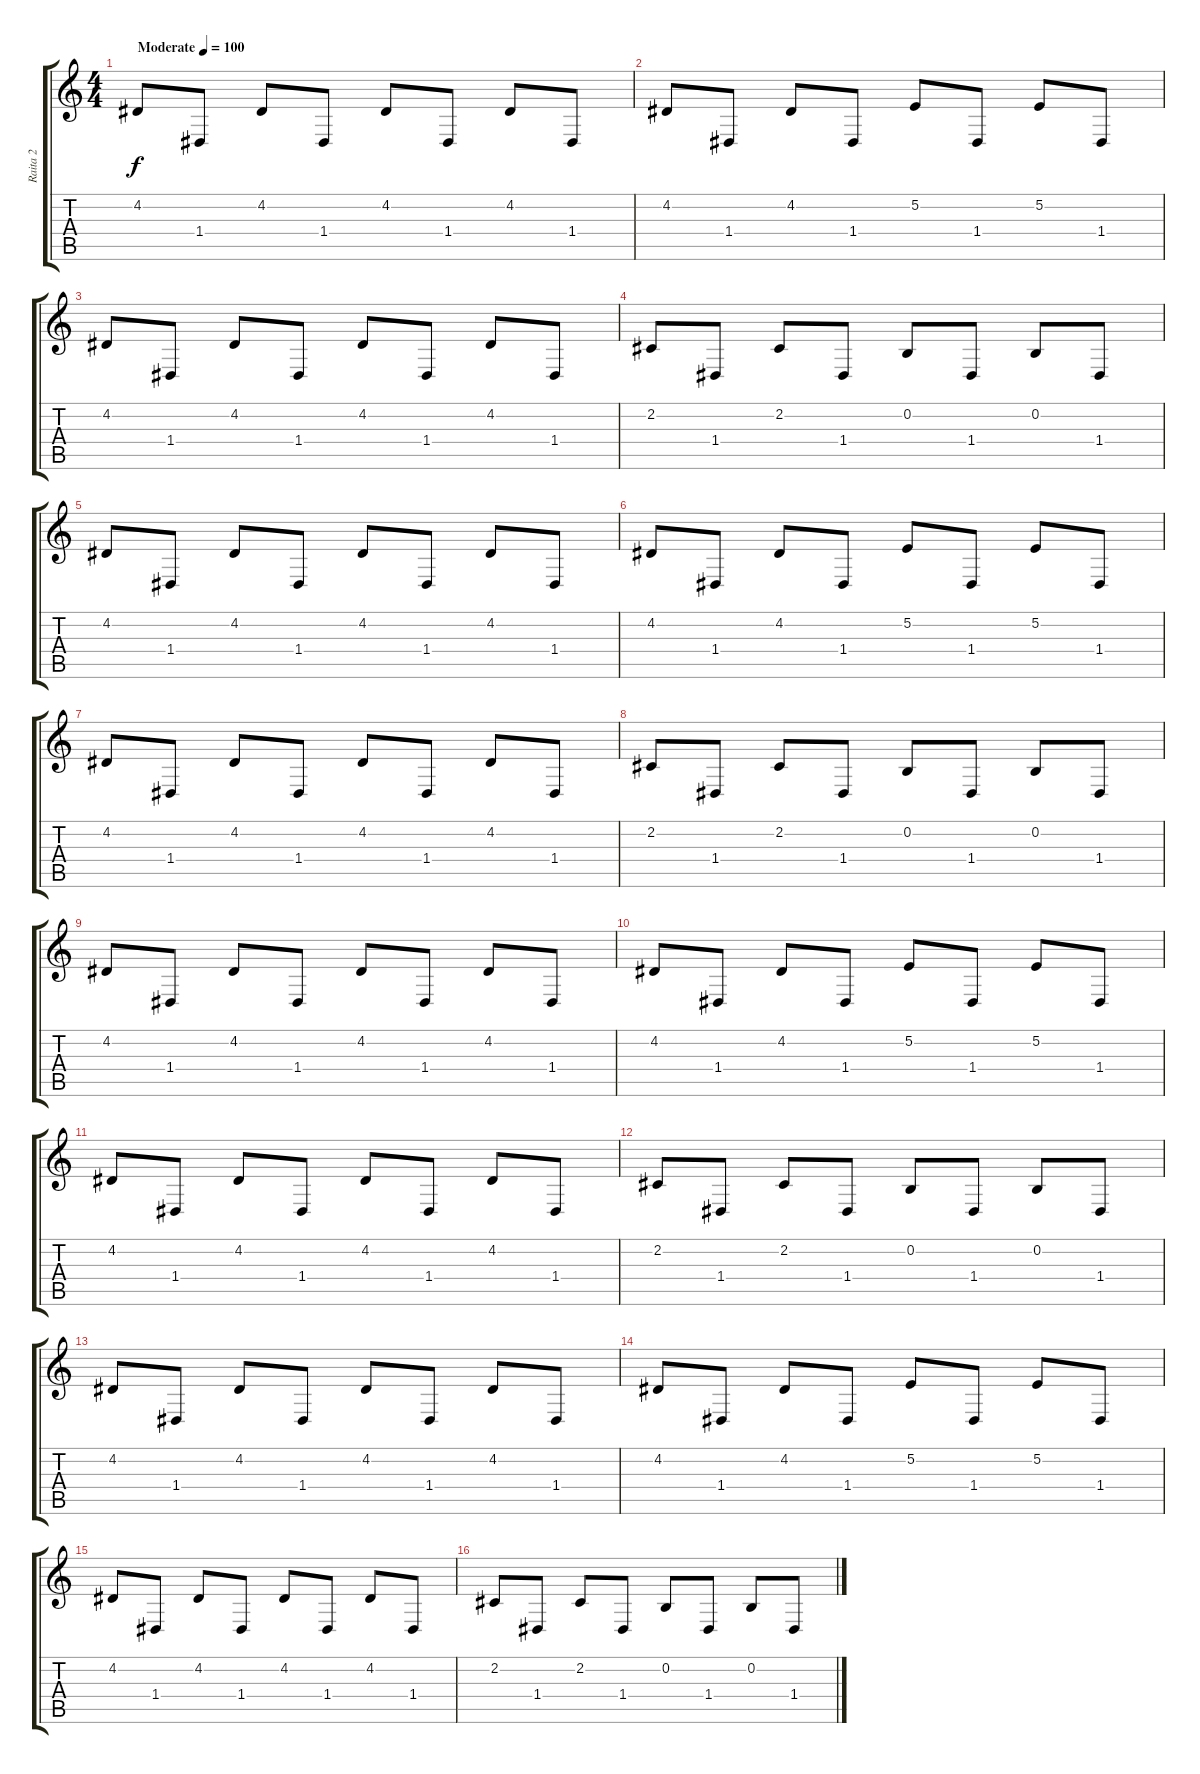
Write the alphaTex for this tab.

\track ("Raita 2" "Raita 2") {instrument pizzicatostrings}
\staff {score tabs}
\tuning (E4 B3 G3 D3 A2 E2) {hide}
\ts (4 4)
\tempo (100 "Moderate")
\clef g2
\ks c
4.2.8{dy f instrument pizzicatostrings} 1.4.8 4.2.8 1.4.8 4.2.8 1.4.8 4.2.8 1.4.8 |
4.2.8 1.4.8 4.2.8 1.4.8 5.2.8 1.4.8 5.2.8 1.4.8 |
4.2.8 1.4.8 4.2.8 1.4.8 4.2.8 1.4.8 4.2.8 1.4.8 |
2.2.8 1.4.8 2.2.8 1.4.8 0.2.8 1.4.8 0.2.8 1.4.8 |
4.2.8 1.4.8 4.2.8 1.4.8 4.2.8 1.4.8 4.2.8 1.4.8 |
4.2.8 1.4.8 4.2.8 1.4.8 5.2.8 1.4.8 5.2.8 1.4.8 |
4.2.8 1.4.8 4.2.8 1.4.8 4.2.8 1.4.8 4.2.8 1.4.8 |
2.2.8 1.4.8 2.2.8 1.4.8 0.2.8 1.4.8 0.2.8 1.4.8 |
4.2.8 1.4.8 4.2.8 1.4.8 4.2.8 1.4.8 4.2.8 1.4.8 |
4.2.8 1.4.8 4.2.8 1.4.8 5.2.8 1.4.8 5.2.8 1.4.8 |
4.2.8 1.4.8 4.2.8 1.4.8 4.2.8 1.4.8 4.2.8 1.4.8 |
2.2.8 1.4.8 2.2.8 1.4.8 0.2.8 1.4.8 0.2.8 1.4.8 |
4.2.8 1.4.8 4.2.8 1.4.8 4.2.8 1.4.8 4.2.8 1.4.8 |
4.2.8 1.4.8 4.2.8 1.4.8 5.2.8 1.4.8 5.2.8 1.4.8 |
4.2.8 1.4.8 4.2.8 1.4.8 4.2.8 1.4.8 4.2.8 1.4.8 |
2.2.8 1.4.8 2.2.8 1.4.8 0.2.8 1.4.8 0.2.8 1.4.8
